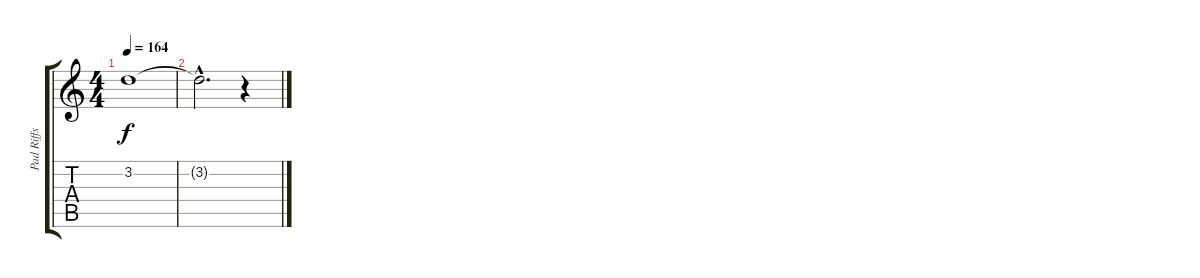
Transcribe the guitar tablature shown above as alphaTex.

\track ("Pad Riffs" "Pad Riffs") {instrument overdrivenguitar}
\staff {score tabs}
\tuning (E4 B3 G3 D3 A2 E2) {hide}
\ts (4 4)
\tempo 164
\clef g2
\ks c
3.2{t}.1{dy f} |
3.2{hac t}.2{d} r.4
